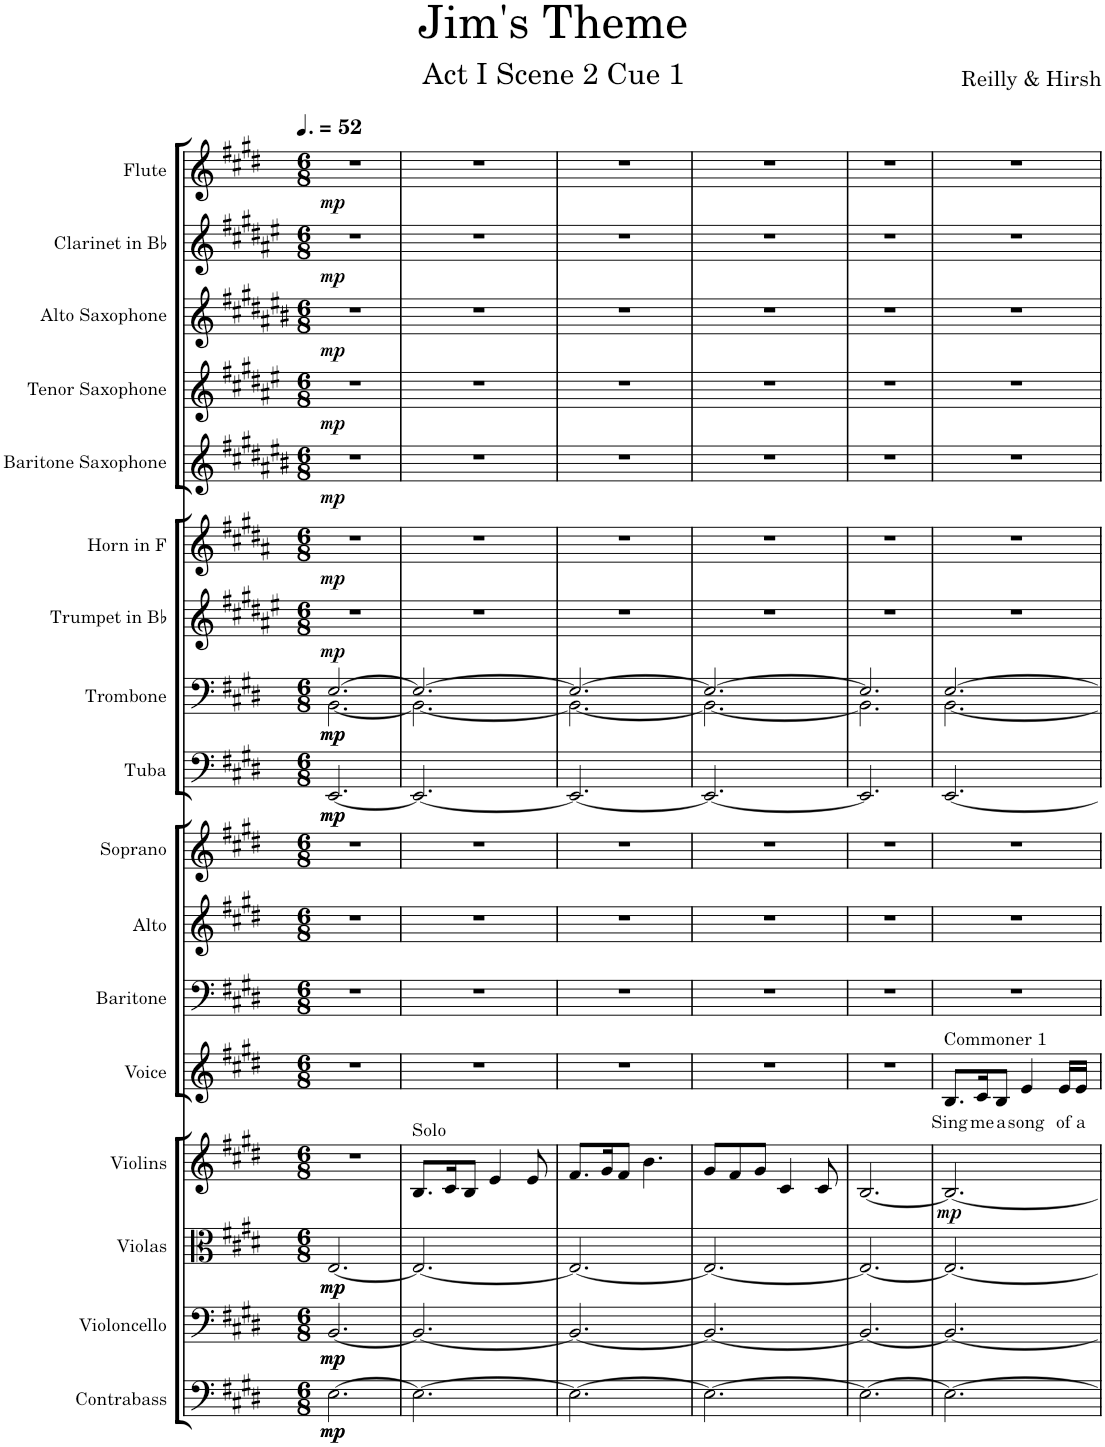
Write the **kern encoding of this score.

**kern	**dynam	**kern	**dynam	**kern	**dynam	**kern	**dynam	**kern	**text	**kern	**kern	**kern	**kern	**dynam	**kern	**dynam	**kern	**dynam	**kern	**dynam	**kern	**dynam	**kern	**dynam	**kern	**dynam	**kern	**dynam	**kern	**dynam
*part17	*part17	*part16	*part16	*part15	*part15	*part14	*part14	*part13	*part13	*part12	*part11	*part10	*part9	*part9	*part8	*part8	*part7	*part7	*part6	*part6	*part5	*part5	*part4	*part4	*part3	*part3	*part2	*part2	*part1	*part1
*staff17	*staff17	*staff16	*staff16	*staff15	*staff15	*staff14	*staff14	*staff13	*staff13	*staff12	*staff11	*staff10	*staff9	*staff9	*staff8	*staff8	*staff7	*staff7	*staff6	*staff6	*staff5	*staff5	*staff4	*staff4	*staff3	*staff3	*staff2	*staff2	*staff1	*staff1
*I"Contrabass	*	*I"Violoncello	*	*I"Violas	*	*I"Violins	*	*I"Voice	*	*I"Baritone	*I"Alto	*I"Soprano	*I"Tuba	*	*I"Trombone	*	*I"Trumpet in Bb	*	*I"Horn in F	*	*I"Baritone Saxophone	*	*I"Tenor Saxophone	*	*I"Alto Saxophone	*	*I"Clarinet in Bb	*	*I"Flute	*
*I'Cb.	*	*I'Vc.	*	*I'Vlas.	*	*I'Vlns.	*	*I'Vo.	*	*I'Bar.	*I'A.	*I'S.	*I'Tba.	*	*I'Tbn.	*	*I'Tpt. in Bb	*	*I'Hn. in F	*	*I'Bar. Sax.	*	*I'T. Sax.	*	*I'A. Sax.	*	*I'Cl. in Bb	*	*I'Fl.	*
*clefF4	*	*clefF4	*	*clefC3	*	*clefG2	*	*clefG2	*	*clefF4	*clefG2	*clefG2	*clefF4	*	*clefF4	*	*clefG2	*	*clefG2	*	*clefG2	*	*clefG2	*	*clefG2	*	*clefG2	*	*clefG2	*
*Trd7c12	*	*	*	*	*	*	*	*	*	*	*	*	*	*	*	*	*Trd1c2	*	*Trd4c7	*	*Trd12c21	*	*Trd8c14	*	*Trd5c9	*	*Trd1c2	*	*	*
*k[f#c#g#d#]	*	*k[f#c#g#d#]	*	*k[f#c#g#d#]	*	*k[f#c#g#d#]	*	*k[f#c#g#d#]	*	*k[f#c#g#d#]	*k[f#c#g#d#]	*k[f#c#g#d#]	*k[f#c#g#d#]	*	*k[f#c#g#d#]	*	*k[f#c#g#d#a#e#]	*	*k[f#c#g#d#a#]	*	*k[f#c#g#d#a#e#b#]	*	*k[f#c#g#d#a#e#]	*	*k[f#c#g#d#a#e#b#]	*	*k[f#c#g#d#a#e#]	*	*k[f#c#g#d#]	*
*M6/8	*	*M6/8	*	*M6/8	*	*M6/8	*	*M6/8	*	*M6/8	*M6/8	*M6/8	*M6/8	*	*M6/8	*	*M6/8	*	*M6/8	*	*M6/8	*	*M6/8	*	*M6/8	*	*M6/8	*	*M6/8	*
*MM78	*	*MM78	*	*MM78	*	*MM78	*	*MM78	*	*MM78	*MM78	*MM78	*MM78	*	*MM78	*	*MM78	*	*MM78	*	*MM78	*	*MM78	*	*MM78	*	*MM78	*	*MM78	*
=1	=1	=1	=1	=1	=1	=1	=1	=1	=1	=1	=1	=1	=1	=1	=1	=1	=1	=1	=1	=1	=1	=1	=1	=1	=1	=1	=1	=1	=1	=1
*	*	*	*	*	*	*	*	*	*	*	*	*	*	*	*^	*	*	*	*	*	*	*	*	*	*	*	*	*	*	*
!	!LO:DY:b	!	!	!	!	!	!	!	!	!	!	!	!	!	!	!	!	!	!	!	!	!	!	!	!	!	!	!	!	!	!
!	!LO:DY:n=1:b	!	!LO:DY:b	!	!	!	!	!	!	!	!	!	!	!	!	!	!	!	!	!	!	!	!	!	!	!	!	!	!	!	!
!	!	!	!LO:DY:n=1:b	!	!LO:DY:b	!	!	!	!	!	!	!	!	!	!	!	!	!	!	!	!	!	!	!	!	!	!	!	!	!	!
!	!	!	!	!	!LO:DY:n=1:b	!	!	!	!	!	!	!	!	!LO:DY:b	!	!	!	!	!	!	!	!	!	!	!	!	!	!	!	!	!
!	!	!	!	!	!	!	!	!	!	!	!	!	!	!LO:DY:n=1:b	!	!	!LO:DY:b	!	!	!	!	!	!	!	!	!	!	!	!	!	!
!	!	!	!	!	!	!	!	!	!	!	!	!	!	!	!	!	!LO:DY:n=1:b	!	!LO:DY:b	!	!LO:DY:b	!	!LO:DY:b	!	!LO:DY:b	!	!LO:DY:b	!	!LO:DY:b	!	!LO:DY:b
[2.E\	mp mp	[2.BB/	mp mp	[2.E/	mp mp	2.r	.	2.r	.	2.r	2.r	2.r	[2.EE/	mp mp	[2.E/	[2.BB\	mp mp	2.r	mp	2.r	mp	2.r	mp	2.r	mp	2.r	mp	2.r	mp	2.r	mp
=2	=2	=2	=2	=2	=2	=2	=2	=2	=2	=2	=2	=2	=2	=2	=2	=2	=2	=2	=2	=2	=2	=2	=2	=2	=2	=2	=2	=2	=2	=2	=2
!	!	!	!	!	!	!LO:TX:a:t=Solo	!	!	!	!	!	!	!	!	!	!	!	!	!	!	!	!	!	!	!	!	!	!	!	!	!
2.E\_	.	2.BB/_	.	2.E/_	.	8.B/L	.	2.r	.	2.r	2.r	2.r	2.EE/_	.	2.E/_	2.BB\_	.	2.r	.	2.r	.	2.r	.	2.r	.	2.r	.	2.r	.	2.r	.
.	.	.	.	.	.	16c#/K	.	.	.	.	.	.	.	.	.	.	.	.	.	.	.	.	.	.	.	.	.	.	.	.	.
.	.	.	.	.	.	8B/J	.	.	.	.	.	.	.	.	.	.	.	.	.	.	.	.	.	.	.	.	.	.	.	.	.
.	.	.	.	.	.	4e/	.	.	.	.	.	.	.	.	.	.	.	.	.	.	.	.	.	.	.	.	.	.	.	.	.
.	.	.	.	.	.	8e/	.	.	.	.	.	.	.	.	.	.	.	.	.	.	.	.	.	.	.	.	.	.	.	.	.
=3	=3	=3	=3	=3	=3	=3	=3	=3	=3	=3	=3	=3	=3	=3	=3	=3	=3	=3	=3	=3	=3	=3	=3	=3	=3	=3	=3	=3	=3	=3	=3
2.E\_	.	2.BB/_	.	2.E/_	.	8.f#/L	.	2.r	.	2.r	2.r	2.r	2.EE/_	.	2.E/_	2.BB\_	.	2.r	.	2.r	.	2.r	.	2.r	.	2.r	.	2.r	.	2.r	.
.	.	.	.	.	.	16g#/K	.	.	.	.	.	.	.	.	.	.	.	.	.	.	.	.	.	.	.	.	.	.	.	.	.
.	.	.	.	.	.	8f#/J	.	.	.	.	.	.	.	.	.	.	.	.	.	.	.	.	.	.	.	.	.	.	.	.	.
.	.	.	.	.	.	4.b\	.	.	.	.	.	.	.	.	.	.	.	.	.	.	.	.	.	.	.	.	.	.	.	.	.
=4	=4	=4	=4	=4	=4	=4	=4	=4	=4	=4	=4	=4	=4	=4	=4	=4	=4	=4	=4	=4	=4	=4	=4	=4	=4	=4	=4	=4	=4	=4	=4
2.E\_	.	2.BB/_	.	2.E/_	.	8g#/L	.	2.r	.	2.r	2.r	2.r	2.EE/_	.	2.E/_	2.BB\_	.	2.r	.	2.r	.	2.r	.	2.r	.	2.r	.	2.r	.	2.r	.
.	.	.	.	.	.	8f#/	.	.	.	.	.	.	.	.	.	.	.	.	.	.	.	.	.	.	.	.	.	.	.	.	.
.	.	.	.	.	.	8g#/J	.	.	.	.	.	.	.	.	.	.	.	.	.	.	.	.	.	.	.	.	.	.	.	.	.
.	.	.	.	.	.	4c#/	.	.	.	.	.	.	.	.	.	.	.	.	.	.	.	.	.	.	.	.	.	.	.	.	.
.	.	.	.	.	.	8c#/	.	.	.	.	.	.	.	.	.	.	.	.	.	.	.	.	.	.	.	.	.	.	.	.	.
=5	=5	=5	=5	=5	=5	=5	=5	=5	=5	=5	=5	=5	=5	=5	=5	=5	=5	=5	=5	=5	=5	=5	=5	=5	=5	=5	=5	=5	=5	=5	=5
2.E\_	.	2.BB/_	.	2.E/_	.	[2.B/	.	2.r	.	2.r	2.r	2.r	2.EE/]	.	2.E/]	2.BB\]	.	2.r	.	2.r	.	2.r	.	2.r	.	2.r	.	2.r	.	2.r	.
=6	=6	=6	=6	=6	=6	=6	=6	=6	=6	=6	=6	=6	=6	=6	=6	=6	=6	=6	=6	=6	=6	=6	=6	=6	=6	=6	=6	=6	=6	=6	=6
!	!	!	!	!	!	!	!	!LO:TX:a:t=Commoner 1	!	!	!	!	!	!	!	!	!	!	!	!	!	!	!	!	!	!	!	!	!	!	!
!	!	!	!	!	!	!	!LO:DY:b	!	!LO:LY:b	!	!	!	!	!	!	!	!	!	!	!	!	!	!	!	!	!	!	!	!	!	!
2.E\_	.	2.BB/_	.	2.E/_	.	2.B/_	mp	8.B/L	Sing	2.r	2.r	2.r	[2.EE/	.	[2.E/	[2.BB\	.	2.r	.	2.r	.	2.r	.	2.r	.	2.r	.	2.r	.	2.r	.
!	!	!	!	!	!	!	!	!	!LO:LY:b	!	!	!	!	!	!	!	!	!	!	!	!	!	!	!	!	!	!	!	!	!	!
.	.	.	.	.	.	.	.	16c#/K	me	.	.	.	.	.	.	.	.	.	.	.	.	.	.	.	.	.	.	.	.	.	.
!	!	!	!	!	!	!	!	!	!LO:LY:b	!	!	!	!	!	!	!	!	!	!	!	!	!	!	!	!	!	!	!	!	!	!
.	.	.	.	.	.	.	.	8B/J	a	.	.	.	.	.	.	.	.	.	.	.	.	.	.	.	.	.	.	.	.	.	.
!	!	!	!	!	!	!	!	!	!LO:LY:b	!	!	!	!	!	!	!	!	!	!	!	!	!	!	!	!	!	!	!	!	!	!
.	.	.	.	.	.	.	.	4e/	song	.	.	.	.	.	.	.	.	.	.	.	.	.	.	.	.	.	.	.	.	.	.
!	!	!	!	!	!	!	!	!	!LO:LY:b	!	!	!	!	!	!	!	!	!	!	!	!	!	!	!	!	!	!	!	!	!	!
.	.	.	.	.	.	.	.	16e/LL	of	.	.	.	.	.	.	.	.	.	.	.	.	.	.	.	.	.	.	.	.	.	.
!	!	!	!	!	!	!	!	!	!LO:LY:b	!	!	!	!	!	!	!	!	!	!	!	!	!	!	!	!	!	!	!	!	!	!
.	.	.	.	.	.	.	.	16e/JJ	a	.	.	.	.	.	.	.	.	.	.	.	.	.	.	.	.	.	.	.	.	.	.
*	*	*	*	*	*	*	*	*	*	*	*	*	*	*	*v	*v	*	*	*	*	*	*	*	*	*	*	*	*	*	*	*
=	=	=	=	=	=	=	=	=	=	=	=	=	=	=	=	=	=	=	=	=	=	=	=	=	=	=	=	=	=	=
*-	*-	*-	*-	*-	*-	*-	*-	*-	*-	*-	*-	*-	*-	*-	*-	*-	*-	*-	*-	*-	*-	*-	*-	*-	*-	*-	*-	*-	*-	*-
